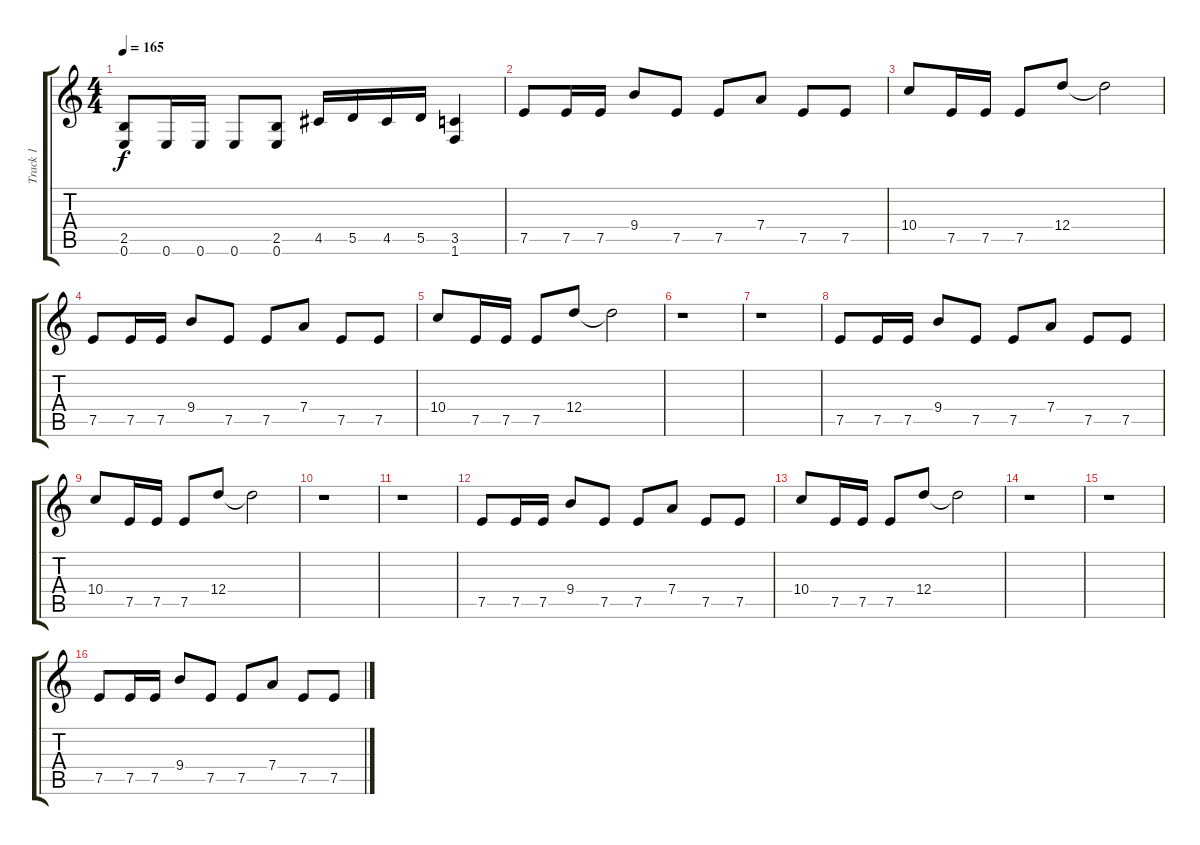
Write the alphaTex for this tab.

\track ("Track 1" "Track 1") {instrument distortionguitar}
\staff {score tabs}
\tuning (E4 B3 G3 D3 A2 E2) {hide}
\ts (4 4)
\tempo 165
\clef g2
\ks c
(2.5 0.6).8{dy f} 0.6.16 0.6.16 0.6.8 (2.5 0.6).8 4.5.16 5.5.16 4.5.16 5.5.16 (3.5 1.6).4 |
7.5.8 7.5.16 7.5.16 9.4.8 7.5.8 7.5.8 7.4.8 7.5.8 7.5.8 |
10.4.8 7.5.16 7.5.16 7.5.8 12.4.8 12.4{t}.2 |
7.5.8 7.5.16 7.5.16 9.4.8 7.5.8 7.5.8 7.4.8 7.5.8 7.5.8 |
10.4.8 7.5.16 7.5.16 7.5.8 12.4.8 12.4{t}.2 |
r.1 |
r.1 |
7.5.8 7.5.16 7.5.16 9.4.8 7.5.8 7.5.8 7.4.8 7.5.8 7.5.8 |
10.4.8 7.5.16 7.5.16 7.5.8 12.4.8 12.4{t}.2 |
r.1 |
r.1 |
7.5.8 7.5.16 7.5.16 9.4.8 7.5.8 7.5.8 7.4.8 7.5.8 7.5.8 |
10.4.8 7.5.16 7.5.16 7.5.8 12.4.8 12.4{t}.2 |
r.1 |
r.1 |
7.5.8 7.5.16 7.5.16 9.4.8 7.5.8 7.5.8 7.4.8 7.5.8 7.5.8
